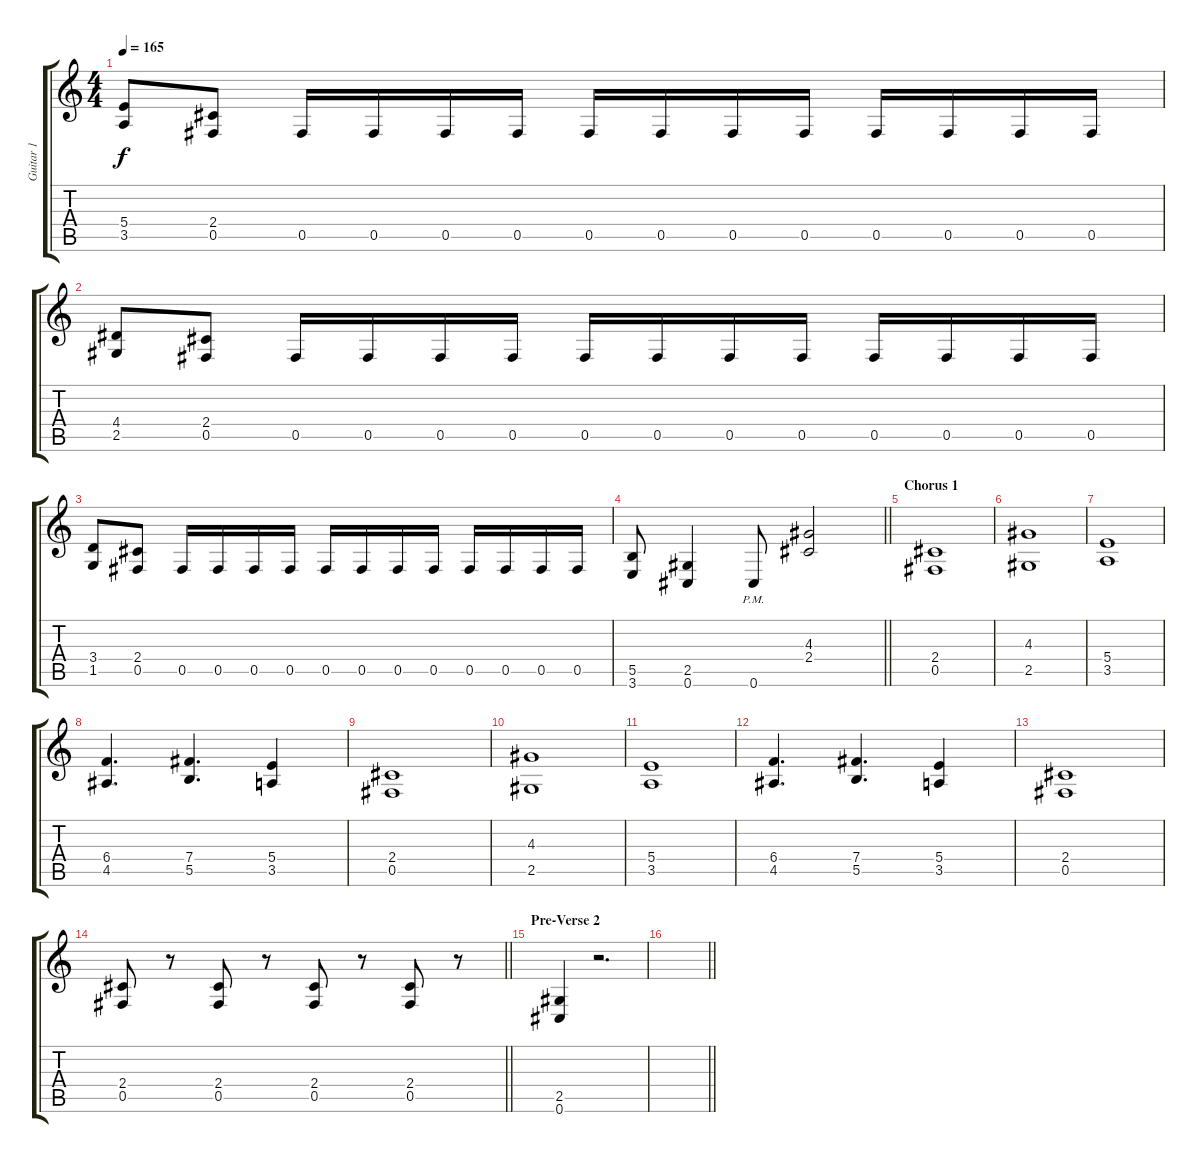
\track ("Guitar 1" "Guitar 1") {instrument overdrivenguitar}
\staff {score tabs}
\tuning (Db4 Ab3 E3 B2 Gb2 Db2) {hide}
\ts (4 4)
\tempo 165
\clef g2
\ks c
(5.4 3.5).8{dy f} (2.4 0.5).8 0.5.16 0.5.16 0.5.16 0.5.16 0.5.16 0.5.16 0.5.16 0.5.16 0.5.16 0.5.16 0.5.16 0.5.16 |
(4.4 2.5).8 (2.4 0.5).8 0.5.16 0.5.16 0.5.16 0.5.16 0.5.16 0.5.16 0.5.16 0.5.16 0.5.16 0.5.16 0.5.16 0.5.16 |
(3.4 1.5).8 (2.4 0.5).8 0.5.16 0.5.16 0.5.16 0.5.16 0.5.16 0.5.16 0.5.16 0.5.16 0.5.16 0.5.16 0.5.16 0.5.16 |
\barLineRight lightlight
(5.5 3.6).8 (2.5 0.6).4 0.6{pm}.8 (4.3 2.4).2 |
\section ("" "Chorus 1")
(2.4 0.5).1 |
(4.3 2.5).1 |
(5.4 3.5).1 |
(6.4 4.5).4{d} (7.4 5.5).4{d} (5.4 3.5).4 |
(2.4 0.5).1 |
(4.3 2.5).1 |
(5.4 3.5).1 |
(6.4 4.5).4{d} (7.4 5.5).4{d} (5.4 3.5).4 |
(2.4 0.5).1 |
\barLineRight lightlight
(2.4 0.5).8 r.8 (2.4 0.5).8 r.8 (2.4 0.5).8 r.8 (2.4 0.5).8 r.8 |
\section ("" "Pre-Verse 2")
(2.5 0.6).4 r.2{d} |
\barLineRight lightlight
